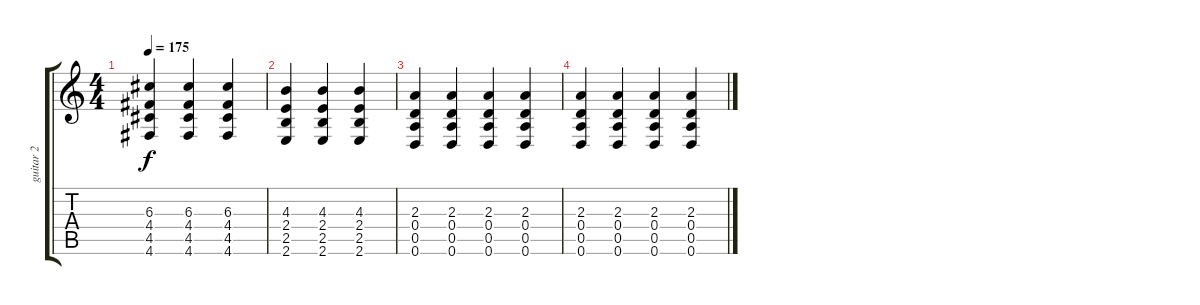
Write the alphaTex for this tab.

\track ("guitar 2" "guitar 2") {instrument acousticguitarsteel}
\staff {score tabs}
\tuning (E4 B3 G3 D3 A2 D2) {hide}
\ts (4 4)
\tempo 175
\clef g2
\ks c
(6.3 4.4 4.5 4.6).4{dy f} (6.3 4.4 4.5 4.6).4 (6.3 4.4 4.5 4.6).4 |
(4.3 2.4 2.5 2.6).4 (4.3 2.4 2.5 2.6).4 (4.3 2.4 2.5 2.6).4 |
(2.3 0.4 0.5 0.6).4 (2.3 0.4 0.5 0.6).4 (2.3 0.4 0.5 0.6).4 (2.3 0.4 0.5 0.6).4 |
(2.3 0.4 0.5 0.6).4 (2.3 0.4 0.5 0.6).4 (2.3 0.4 0.5 0.6).4 (2.3 0.4 0.5 0.6).4
